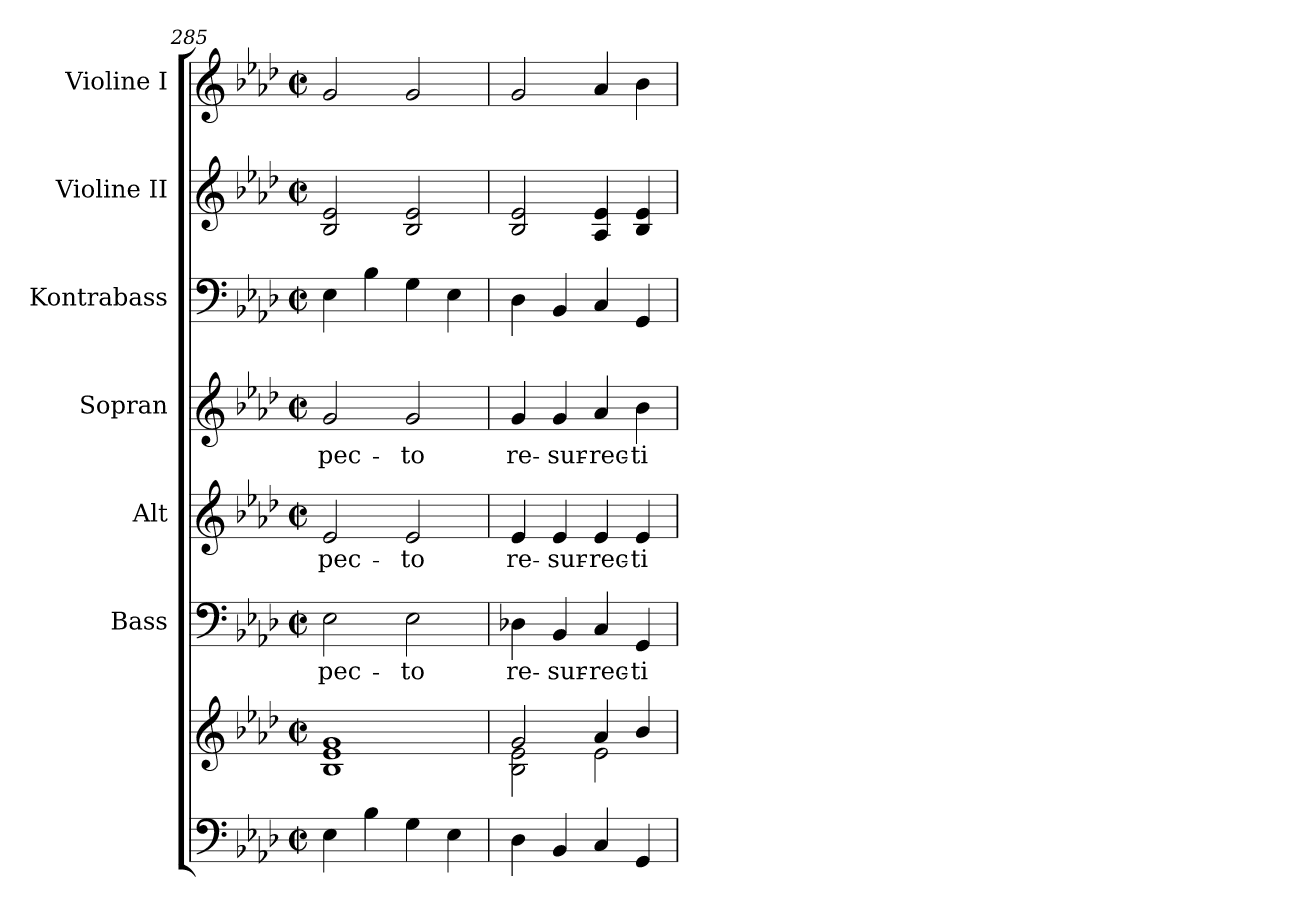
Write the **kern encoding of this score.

**kern	**kern	**kern	**text	**kern	**text	**kern	**text	**kern	**kern	**kern
*part7	*part7	*part6	*part6	*part5	*part5	*part4	*part4	*part3	*part2	*part1
*staff8	*staff7	*staff6	*staff6	*staff5	*staff5	*staff4	*staff4	*staff3	*staff2	*staff1
*	*	*I"Bass	*	*I"Alt	*	*I"Sopran	*	*I"Kontrabass	*I"Violine II	*I"Violine I
*	*	*I'B.	*	*I'A.	*	*I'S.	*	*I'Kb.	*I'Vl. II	*I'Vl. I
*clefF4	*clefG2	*clefF4	*	*clefG2	*	*clefG2	*	*clefF4	*clefG2	*clefG2
*	*	*	*	*	*	*	*	*ITrd7c12	*	*
*k[b-e-a-d-]	*k[b-e-a-d-]	*k[b-e-a-d-]	*	*k[b-e-a-d-]	*	*k[b-e-a-d-]	*	*k[b-e-a-d-]	*k[b-e-a-d-]	*k[b-e-a-d-]
*A-:	*A-:	*A-:	*	*A-:	*	*A-:	*	*A-:	*A-:	*A-:
*M2/2	*M2/2	*M2/2	*	*M2/2	*	*M2/2	*	*M2/2	*M2/2	*M2/2
*met(c|)	*met(c|)	*met(c|)	*	*met(c|)	*	*met(c|)	*	*met(c|)	*met(c|)	*met(c|)
=285	=285	=285	=285	=285	=285	=285	=285	=285	=285	=285
*	*^	*	*	*	*	*	*	*	*	*
!	!	!	!	!LO:LY:b	!	!LO:LY:b	!	!LO:LY:b	!	!	!
4E-\	1g	1B- 1e-	2E-\	-pec-	2e-/	-pec-	2g/	-pec-	4EE-\	2B-/ 2e-/	2g/
4B-\	.	.	.	.	.	.	.	.	4BB-\	.	.
!	!	!	!	!LO:LY:b	!	!LO:LY:b	!	!LO:LY:b	!	!	!
4G\	.	.	2E-\	-to	2e-/	-to	2g/	-to	4GG\	2B-/ 2e-/	2g/
4E-\	.	.	.	.	.	.	.	.	4EE-\	.	.
=286	=286	=286	=286	=286	=286	=286	=286	=286	=286	=286	=286
!	!	!	!	!LO:LY:b	!	!LO:LY:b	!	!LO:LY:b	!	!	!
4D-\	2g/	2B-\ 2e-\	4D-X\	re-	4e-/	re-	4g/	re-	4DD-\	2B-/ 2e-/	2g/
!	!	!	!	!LO:LY:b	!	!LO:LY:b	!	!LO:LY:b	!	!	!
4BB-/	.	.	4BB-/	-sur-	4e-/	-sur-	4g/	-sur-	4BBB-/	.	.
!	!	!	!	!LO:LY:b	!	!LO:LY:b	!	!LO:LY:b	!	!	!
4C/	4a-/	2e-\	4C/	-rec-	4e-/	-rec-	4a-/	-rec-	4CC/	4A-/ 4e-/	4a-/
!	!	!	!	!LO:LY:b	!	!LO:LY:b	!	!LO:LY:b	!	!	!
4GG/	4b-/	.	4GG/	-ti-	4e-/	-ti-	4b-\	-ti-	4GGG/	4B-/ 4e-/	4b-\
*	*v	*v	*	*	*	*	*	*	*	*	*
=	=	=	=	=	=	=	=	=	=	=
*-	*-	*-	*-	*-	*-	*-	*-	*-	*-	*-
